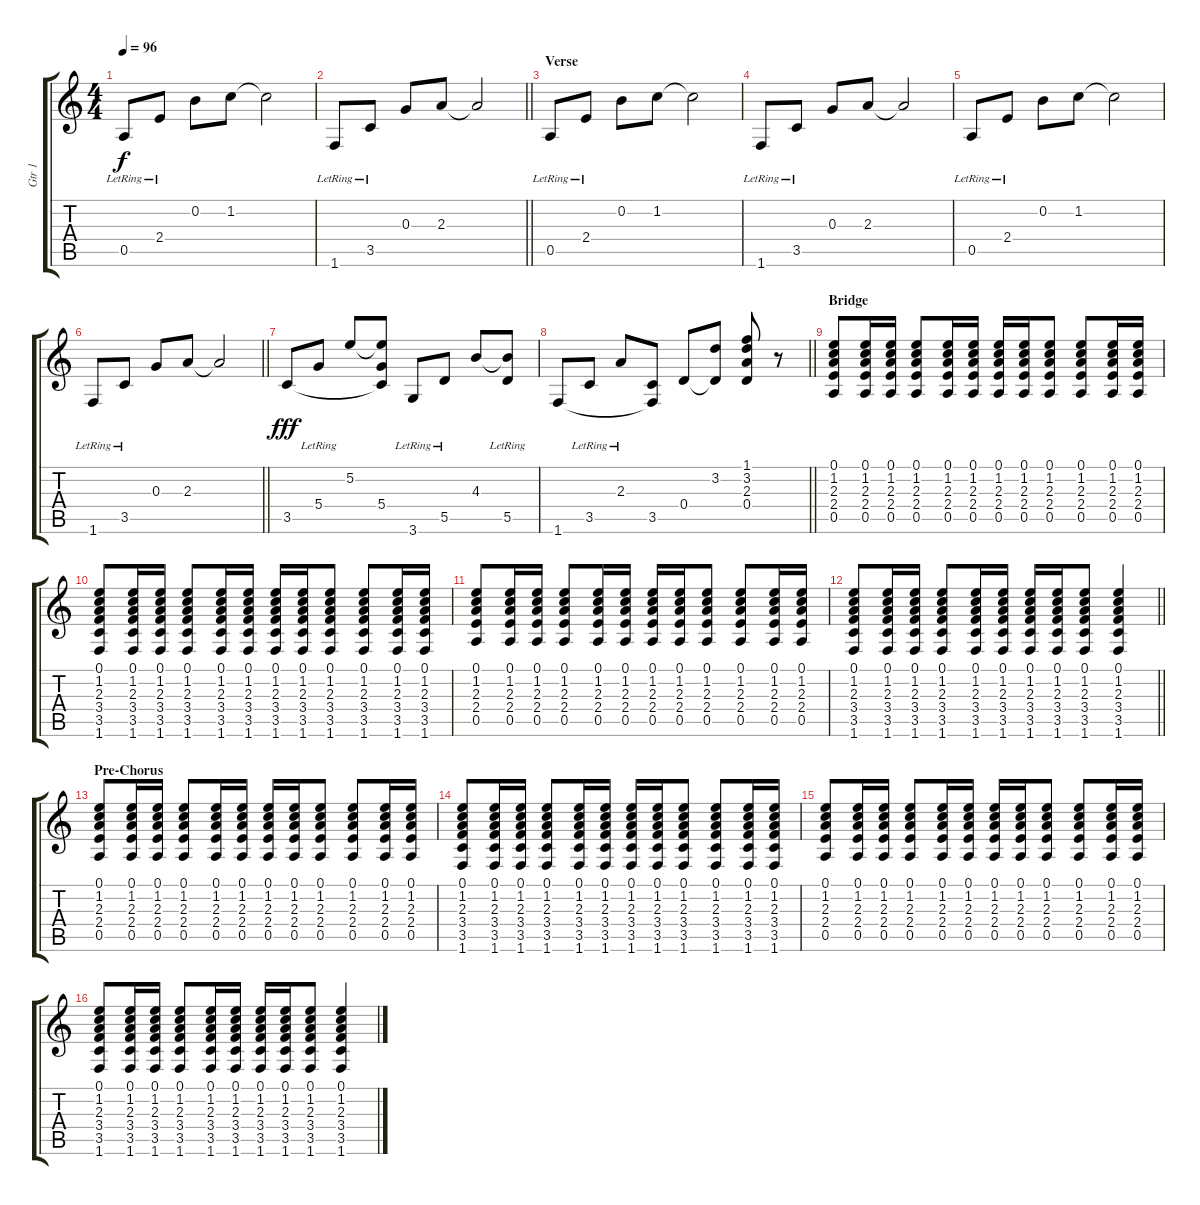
\track ("Gtr 1" "Gtr 1") {instrument electricguitarclean}
\staff {score tabs}
\tuning (E4 B3 G3 D3 A2 E2) {hide}
\ts (4 4)
\tempo 96
\clef g2
\ks c
0.5{lr}.8{dy f} 2.4{lr}.8 0.2.8 1.2.8 1.2{t}.2 |
\barLineRight lightlight
1.6{lr}.8 3.5{lr}.8 0.3.8 2.3.8 2.3{t}.2 |
\section ("" "Verse")
0.5{lr}.8 2.4{lr}.8 0.2.8 1.2.8 1.2{t}.2 |
1.6{lr}.8 3.5{lr}.8 0.3.8 2.3.8 2.3{t}.2 |
0.5{lr}.8 2.4{lr}.8 0.2.8 1.2.8 1.2{t}.2 |
\barLineRight lightlight
1.6{lr}.8 3.5{lr}.8 0.3.8 2.3.8 2.3{t}.2 |
3.5.8{dy fff} 5.4{lr}.8 5.2.8 (5.2{t} 5.4 3.5{t}).8 3.6{lr}.8 5.5{lr}.8 4.3.8 (4.3{t} 5.5{lr}).8 |
\barLineRight lightlight
1.6.8 3.5{lr}.8 2.3{lr}.8 (3.5 1.6{t}).8 0.4.8 (3.2 0.4{t}).8 (1.1 3.2 2.3 0.4).8 r.8 |
\section ("" "Bridge")
(0.1 1.2 2.3 2.4 0.5).8 (0.1 1.2 2.3 2.4 0.5).16 (0.1 1.2 2.3 2.4 0.5).16 (0.1 1.2 2.3 2.4 0.5).8 (0.1 1.2 2.3 2.4 0.5).16 (0.1 1.2 2.3 2.4 0.5).16 (0.1 1.2 2.3 2.4 0.5).16 (0.1 1.2 2.3 2.4 0.5).16 (0.1 1.2 2.3 2.4 0.5).8 (0.1 1.2 2.3 2.4 0.5).8 (0.1 1.2 2.3 2.4 0.5).16 (0.1 1.2 2.3 2.4 0.5).16 |
(0.1 1.2 2.3 3.4 3.5 1.6).8 (0.1 1.2 2.3 3.4 3.5 1.6).16 (0.1 1.2 2.3 3.4 3.5 1.6).16 (0.1 1.2 2.3 3.4 3.5 1.6).8 (0.1 1.2 2.3 3.4 3.5 1.6).16 (0.1 1.2 2.3 3.4 3.5 1.6).16 (0.1 1.2 2.3 3.4 3.5 1.6).16 (0.1 1.2 2.3 3.4 3.5 1.6).16 (0.1 1.2 2.3 3.4 3.5 1.6).8 (0.1 1.2 2.3 3.4 3.5 1.6).8 (0.1 1.2 2.3 3.4 3.5 1.6).16 (0.1 1.2 2.3 3.4 3.5 1.6).16 |
(0.1 1.2 2.3 2.4 0.5).8 (0.1 1.2 2.3 2.4 0.5).16 (0.1 1.2 2.3 2.4 0.5).16 (0.1 1.2 2.3 2.4 0.5).8 (0.1 1.2 2.3 2.4 0.5).16 (0.1 1.2 2.3 2.4 0.5).16 (0.1 1.2 2.3 2.4 0.5).16 (0.1 1.2 2.3 2.4 0.5).16 (0.1 1.2 2.3 2.4 0.5).8 (0.1 1.2 2.3 2.4 0.5).8 (0.1 1.2 2.3 2.4 0.5).16 (0.1 1.2 2.3 2.4 0.5).16 |
\barLineRight lightlight
(0.1 1.2 2.3 3.4 3.5 1.6).8 (0.1 1.2 2.3 3.4 3.5 1.6).16 (0.1 1.2 2.3 3.4 3.5 1.6).16 (0.1 1.2 2.3 3.4 3.5 1.6).8 (0.1 1.2 2.3 3.4 3.5 1.6).16 (0.1 1.2 2.3 3.4 3.5 1.6).16 (0.1 1.2 2.3 3.4 3.5 1.6).16 (0.1 1.2 2.3 3.4 3.5 1.6).16 (0.1 1.2 2.3 3.4 3.5 1.6).8 (0.1 1.2 2.3 3.4 3.5 1.6).4 |
\section ("" "Pre-Chorus")
(0.1 1.2 2.3 2.4 0.5).8 (0.1 1.2 2.3 2.4 0.5).16 (0.1 1.2 2.3 2.4 0.5).16 (0.1 1.2 2.3 2.4 0.5).8 (0.1 1.2 2.3 2.4 0.5).16 (0.1 1.2 2.3 2.4 0.5).16 (0.1 1.2 2.3 2.4 0.5).16 (0.1 1.2 2.3 2.4 0.5).16 (0.1 1.2 2.3 2.4 0.5).8 (0.1 1.2 2.3 2.4 0.5).8 (0.1 1.2 2.3 2.4 0.5).16 (0.1 1.2 2.3 2.4 0.5).16 |
(0.1 1.2 2.3 3.4 3.5 1.6).8 (0.1 1.2 2.3 3.4 3.5 1.6).16 (0.1 1.2 2.3 3.4 3.5 1.6).16 (0.1 1.2 2.3 3.4 3.5 1.6).8 (0.1 1.2 2.3 3.4 3.5 1.6).16 (0.1 1.2 2.3 3.4 3.5 1.6).16 (0.1 1.2 2.3 3.4 3.5 1.6).16 (0.1 1.2 2.3 3.4 3.5 1.6).16 (0.1 1.2 2.3 3.4 3.5 1.6).8 (0.1 1.2 2.3 3.4 3.5 1.6).8 (0.1 1.2 2.3 3.4 3.5 1.6).16 (0.1 1.2 2.3 3.4 3.5 1.6).16 |
(0.1 1.2 2.3 2.4 0.5).8 (0.1 1.2 2.3 2.4 0.5).16 (0.1 1.2 2.3 2.4 0.5).16 (0.1 1.2 2.3 2.4 0.5).8 (0.1 1.2 2.3 2.4 0.5).16 (0.1 1.2 2.3 2.4 0.5).16 (0.1 1.2 2.3 2.4 0.5).16 (0.1 1.2 2.3 2.4 0.5).16 (0.1 1.2 2.3 2.4 0.5).8 (0.1 1.2 2.3 2.4 0.5).8 (0.1 1.2 2.3 2.4 0.5).16 (0.1 1.2 2.3 2.4 0.5).16 |
(0.1 1.2 2.3 3.4 3.5 1.6).8 (0.1 1.2 2.3 3.4 3.5 1.6).16 (0.1 1.2 2.3 3.4 3.5 1.6).16 (0.1 1.2 2.3 3.4 3.5 1.6).8 (0.1 1.2 2.3 3.4 3.5 1.6).16 (0.1 1.2 2.3 3.4 3.5 1.6).16 (0.1 1.2 2.3 3.4 3.5 1.6).16 (0.1 1.2 2.3 3.4 3.5 1.6).16 (0.1 1.2 2.3 3.4 3.5 1.6).8 (0.1 1.2 2.3 3.4 3.5 1.6).4
